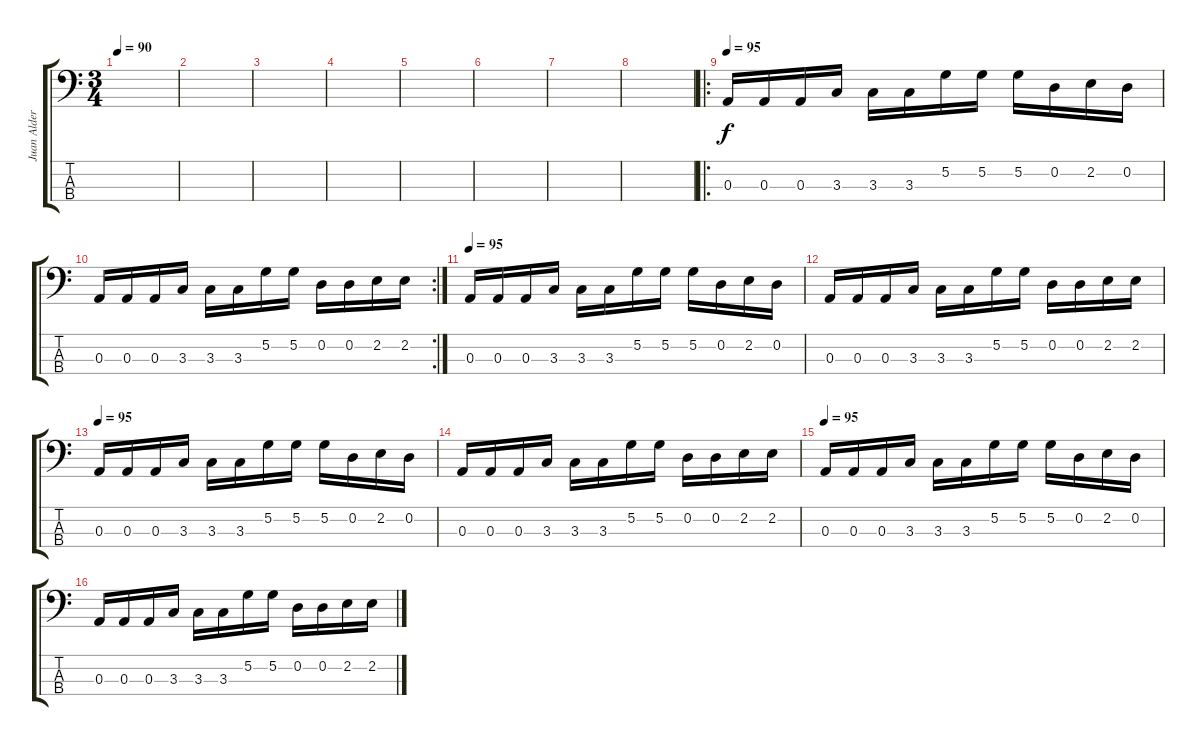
\track ("Juan Alderete " "Juan Alder") {instrument electricbassfinger}
\staff {score tabs}
\tuning (G2 D2 A1 E1) {hide}
\ts (3 4)
\tempo 90
\clef f4
\ks c
|
|
|
|
|
|
|
|
\ro
\tempo 95
0.3.16{balance 8} 0.3.16 0.3.16 3.3.16 3.3.16 3.3.16 5.2.16 5.2.16 5.2.16 0.2.16 2.2.16 0.2.16 |
\rc 2
0.3.16 0.3.16 0.3.16 3.3.16 3.3.16 3.3.16 5.2.16 5.2.16 0.2.16 0.2.16 2.2.16 2.2.16 |
\tempo 95
0.3.16 0.3.16 0.3.16 3.3.16 3.3.16 3.3.16 5.2.16 5.2.16 5.2.16 0.2.16 2.2.16 0.2.16 |
0.3.16 0.3.16 0.3.16 3.3.16 3.3.16 3.3.16 5.2.16 5.2.16 0.2.16 0.2.16 2.2.16 2.2.16 |
\tempo 95
0.3.16 0.3.16 0.3.16 3.3.16 3.3.16 3.3.16 5.2.16 5.2.16 5.2.16 0.2.16 2.2.16 0.2.16 |
0.3.16 0.3.16 0.3.16 3.3.16 3.3.16 3.3.16 5.2.16 5.2.16 0.2.16 0.2.16 2.2.16 2.2.16 |
\tempo 95
0.3.16 0.3.16 0.3.16 3.3.16 3.3.16 3.3.16 5.2.16 5.2.16 5.2.16 0.2.16 2.2.16 0.2.16 |
0.3.16 0.3.16 0.3.16 3.3.16 3.3.16 3.3.16 5.2.16 5.2.16 0.2.16 0.2.16 2.2.16 2.2.16
